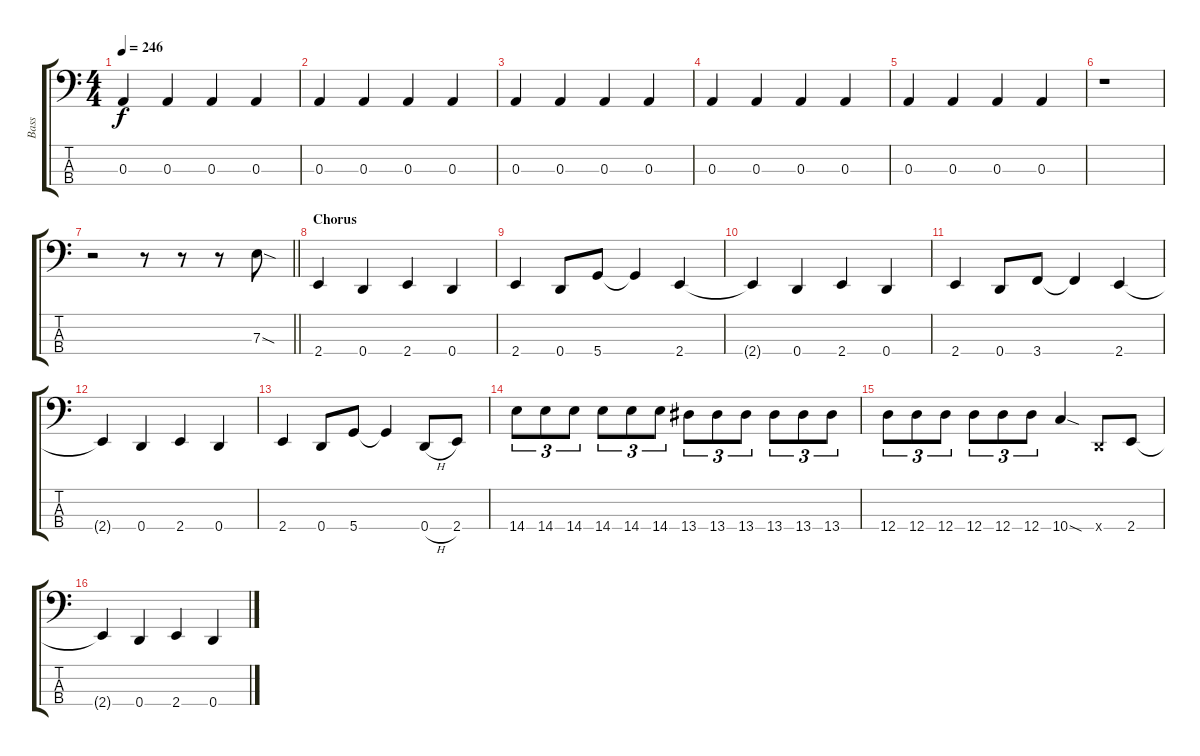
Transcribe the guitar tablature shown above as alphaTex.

\track ("Bass" "Bass") {instrument electricbassfinger}
\staff {score tabs}
\tuning (G2 D2 A1 D1) {hide}
\ts (4 4)
\tempo 246
\clef f4
\ks c
0.3.4{dy f} 0.3.4 0.3.4 0.3.4 |
0.3.4 0.3.4 0.3.4 0.3.4 |
0.3.4 0.3.4 0.3.4 0.3.4 |
0.3.4 0.3.4 0.3.4 0.3.4 |
0.3.4 0.3.4 0.3.4 0.3.4 |
r.1 |
\barLineRight lightlight
r.2 r.8 r.8 r.8 7.3{sod}.8 |
\section ("" "Chorus")
2.4.4 0.4.4 2.4.4 0.4.4 |
2.4.4 0.4.8 5.4.8 5.4{t}.4 2.4.4 |
2.4{t}.4 0.4.4 2.4.4 0.4.4 |
2.4.4 0.4.8 3.4.8 3.4{t}.4 2.4.4 |
2.4{t}.4 0.4.4 2.4.4 0.4.4 |
2.4.4 0.4.8 5.4.8 5.4{t}.4 0.4{h}.8 2.4.8 |
14.4.8{tu (3 2)} 14.4.8{tu (3 2)} 14.4.8{tu (3 2)} 14.4.8{tu (3 2)} 14.4.8{tu (3 2)} 14.4.8{tu (3 2)} 13.4.8{tu (3 2)} 13.4.8{tu (3 2)} 13.4.8{tu (3 2)} 13.4.8{tu (3 2)} 13.4.8{tu (3 2)} 13.4.8{tu (3 2)} |
12.4.8{tu (3 2)} 12.4.8{tu (3 2)} 12.4.8{tu (3 2)} 12.4.8{tu (3 2)} 12.4.8{tu (3 2)} 12.4.8{tu (3 2)} 10.4{sod}.4 0.4{x}.8 2.4.8 |
2.4{t}.4 0.4.4 2.4.4 0.4.4
